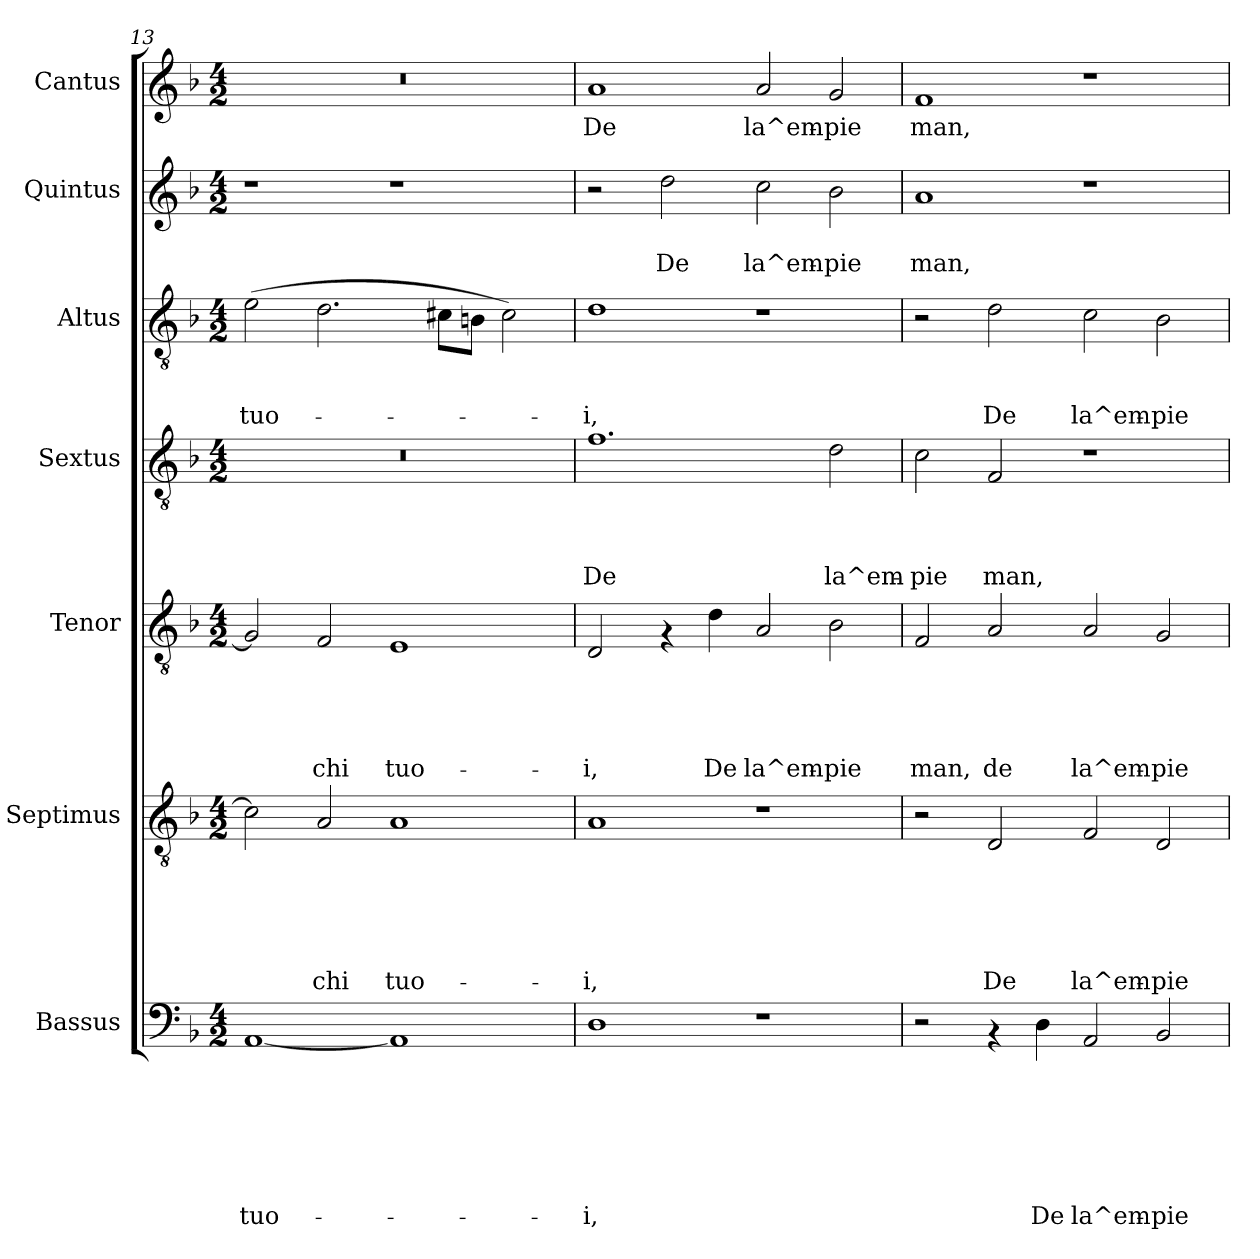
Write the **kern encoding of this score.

**kern	**text	**text	**text	**text	**text	**text	**text	**kern	**text	**text	**text	**text	**text	**text	**kern	**text	**text	**text	**text	**text	**kern	**text	**text	**text	**text	**kern	**text	**text	**text	**kern	**text	**text	**kern	**text
*part7	*part7	*part7	*part7	*part7	*part7	*part7	*part7	*part6	*part6	*part6	*part6	*part6	*part6	*part6	*part5	*part5	*part5	*part5	*part5	*part5	*part4	*part4	*part4	*part4	*part4	*part3	*part3	*part3	*part3	*part2	*part2	*part2	*part1	*part1
*staff7	*staff7	*staff7	*staff7	*staff7	*staff7	*staff7	*staff7	*staff6	*staff6	*staff6	*staff6	*staff6	*staff6	*staff6	*staff5	*staff5	*staff5	*staff5	*staff5	*staff5	*staff4	*staff4	*staff4	*staff4	*staff4	*staff3	*staff3	*staff3	*staff3	*staff2	*staff2	*staff2	*staff1	*staff1
*I"Bassus	*	*	*	*	*	*	*	*I"Septimus	*	*	*	*	*	*	*I"Tenor	*	*	*	*	*	*I"Sextus	*	*	*	*	*I"Altus	*	*	*	*I"Quintus	*	*	*I"Cantus	*
*clefF4	*	*	*	*	*	*	*	*clefGv2	*	*	*	*	*	*	*clefGv2	*	*	*	*	*	*clefGv2	*	*	*	*	*clefGv2	*	*	*	*clefG2	*	*	*clefG2	*
*k[b-]	*	*	*	*	*	*	*	*k[b-]	*	*	*	*	*	*	*k[b-]	*	*	*	*	*	*k[b-]	*	*	*	*	*k[b-]	*	*	*	*k[b-]	*	*	*k[b-]	*
*F:	*	*	*	*	*	*	*	*F:	*	*	*	*	*	*	*F:	*	*	*	*	*	*F:	*	*	*	*	*F:	*	*	*	*F:	*	*	*F:	*
*M4/2	*	*	*	*	*	*	*	*M4/2	*	*	*	*	*	*	*M4/2	*	*	*	*	*	*M4/2	*	*	*	*	*M4/2	*	*	*	*M4/2	*	*	*M4/2	*
=13	=13	=13	=13	=13	=13	=13	=13	=13	=13	=13	=13	=13	=13	=13	=13	=13	=13	=13	=13	=13	=13	=13	=13	=13	=13	=13	=13	=13	=13	=13	=13	=13	=13	=13
!	!	!	!	!	!	!	!LO:LY:b	!	!	!	!	!	!	!	!	!	!	!	!	!	!	!	!	!	!	!	!	!	!LO:LY:b	!	!	!	!	!
[<1AA	.	.	.	.	.	.	tuo-	2c\]	.	.	.	.	.	.	2G/]	.	.	.	.	.	0r	.	.	.	.	(>2e\	.	.	tuo-	1r	.	.	0r	.
!	!	!	!	!	!	!	!	!	!	!	!	!	!	!LO:LY:b	!	!	!	!	!	!LO:LY:b	!	!	!	!	!	!	!	!	!	!	!	!	!	!
.	.	.	.	.	.	.	.	2A/	.	.	.	.	.	-chi	2F/	.	.	.	.	-chi	.	.	.	.	.	2.d\	.	.	.	.	.	.	.	.
!	!	!	!	!	!	!	!	!	!	!	!	!	!	!LO:LY:b	!	!	!	!	!	!LO:LY:b	!	!	!	!	!	!	!	!	!	!	!	!	!	!
1AA]	.	.	.	.	.	.	.	1A	.	.	.	.	.	tuo-	1E	.	.	.	.	tuo-	.	.	.	.	.	.	.	.	.	1r	.	.	.	.
.	.	.	.	.	.	.	.	.	.	.	.	.	.	.	.	.	.	.	.	.	.	.	.	.	.	8c#X\L	.	.	.	.	.	.	.	.
.	.	.	.	.	.	.	.	.	.	.	.	.	.	.	.	.	.	.	.	.	.	.	.	.	.	8Bn\J	.	.	.	.	.	.	.	.
.	.	.	.	.	.	.	.	.	.	.	.	.	.	.	.	.	.	.	.	.	.	.	.	.	.	2c#\)	.	.	.	.	.	.	.	.
!!LO:PB:g=z
=14	=14	=14	=14	=14	=14	=14	=14	=14	=14	=14	=14	=14	=14	=14	=14	=14	=14	=14	=14	=14	=14	=14	=14	=14	=14	=14	=14	=14	=14	=14	=14	=14	=14	=14
!	!	!	!	!	!	!	!LO:LY:b	!	!	!	!	!	!	!LO:LY:b	!	!	!	!	!	!LO:LY:b	!	!	!	!	!LO:LY:b	!	!	!	!LO:LY:b	!	!	!	!	!LO:LY:b
1D	.	.	.	.	.	.	-i,	1A	.	.	.	.	.	-i,	2D/	.	.	.	.	-i,	1.f	.	.	.	De	1d	.	.	-i,	2r	.	.	1a	De
!	!	!	!	!	!	!	!	!	!	!	!	!	!	!	!	!	!	!	!	!	!	!	!	!	!	!	!	!	!	!	!	!LO:LY:b	!	!
.	.	.	.	.	.	.	.	.	.	.	.	.	.	.	4rF	.	.	.	.	.	.	.	.	.	.	.	.	.	.	2dd\	.	De	.	.
!	!	!	!	!	!	!	!	!	!	!	!	!	!	!	!	!	!	!	!	!LO:LY:b	!	!	!	!	!	!	!	!	!	!	!	!	!	!
.	.	.	.	.	.	.	.	.	.	.	.	.	.	.	4d\	.	.	.	.	De	.	.	.	.	.	.	.	.	.	.	.	.	.	.
!	!	!	!	!	!	!	!	!	!	!	!	!	!	!	!	!	!	!	!	!LO:LY:b	!	!	!	!	!	!	!	!	!	!	!	!LO:LY:b	!	!LO:LY:b
1r	.	.	.	.	.	.	.	1r	.	.	.	.	.	.	2A/	.	.	.	.	la^em-	.	.	.	.	.	1r	.	.	.	2cc\	.	la^em-	2a/	la^em-
!	!	!	!	!	!	!	!	!	!	!	!	!	!	!	!	!	!	!	!	!LO:LY:b	!	!	!	!	!LO:LY:b	!	!	!	!	!	!	!LO:LY:b	!	!LO:LY:b
.	.	.	.	.	.	.	.	.	.	.	.	.	.	.	2B-\	.	.	.	.	-pie	2d\	.	.	.	la^em-	.	.	.	.	2b-\	.	-pie	2g/	-pie
=15	=15	=15	=15	=15	=15	=15	=15	=15	=15	=15	=15	=15	=15	=15	=15	=15	=15	=15	=15	=15	=15	=15	=15	=15	=15	=15	=15	=15	=15	=15	=15	=15	=15	=15
!	!	!	!	!	!	!	!	!	!	!	!	!	!	!	!	!	!	!	!	!LO:LY:b	!	!	!	!	!LO:LY:b	!	!	!	!	!	!	!LO:LY:b	!	!LO:LY:b
2r	.	.	.	.	.	.	.	2r	.	.	.	.	.	.	2F/	.	.	.	.	man,	2c\	.	.	.	-pie	2r	.	.	.	1a	.	man,	1f	man,
!	!	!	!	!	!	!	!	!	!	!	!	!	!	!LO:LY:b	!	!	!	!	!	!LO:LY:b	!	!	!	!	!LO:LY:b	!	!	!	!LO:LY:b	!	!	!	!	!
4rAA	.	.	.	.	.	.	.	2D/	.	.	.	.	.	De	2A/	.	.	.	.	de	2F/	.	.	.	man,	2d\	.	.	De	.	.	.	.	.
!	!	!	!	!	!	!	!LO:LY:b	!	!	!	!	!	!	!	!	!	!	!	!	!	!	!	!	!	!	!	!	!	!	!	!	!	!	!
4D\	.	.	.	.	.	.	De	.	.	.	.	.	.	.	.	.	.	.	.	.	.	.	.	.	.	.	.	.	.	.	.	.	.	.
!	!	!	!	!	!	!	!LO:LY:b	!	!	!	!	!	!	!LO:LY:b	!	!	!	!	!	!LO:LY:b	!	!	!	!	!	!	!	!	!LO:LY:b	!	!	!	!	!
2AA/	.	.	.	.	.	.	la^em-	2F/	.	.	.	.	.	la^em-	2A/	.	.	.	.	la^em-	1r	.	.	.	.	2c\	.	.	la^em-	1r	.	.	1r	.
!	!	!	!	!	!	!	!LO:LY:b	!	!	!	!	!	!	!LO:LY:b	!	!	!	!	!	!LO:LY:b	!	!	!	!	!	!	!	!	!LO:LY:b	!	!	!	!	!
2BB-/	.	.	.	.	.	.	-pie	2D/	.	.	.	.	.	-pie-	2G/	.	.	.	.	-pie	.	.	.	.	.	2B-\	.	.	-pie	.	.	.	.	.
=	=	=	=	=	=	=	=	=	=	=	=	=	=	=	=	=	=	=	=	=	=	=	=	=	=	=	=	=	=	=	=	=	=	=
*-	*-	*-	*-	*-	*-	*-	*-	*-	*-	*-	*-	*-	*-	*-	*-	*-	*-	*-	*-	*-	*-	*-	*-	*-	*-	*-	*-	*-	*-	*-	*-	*-	*-	*-
